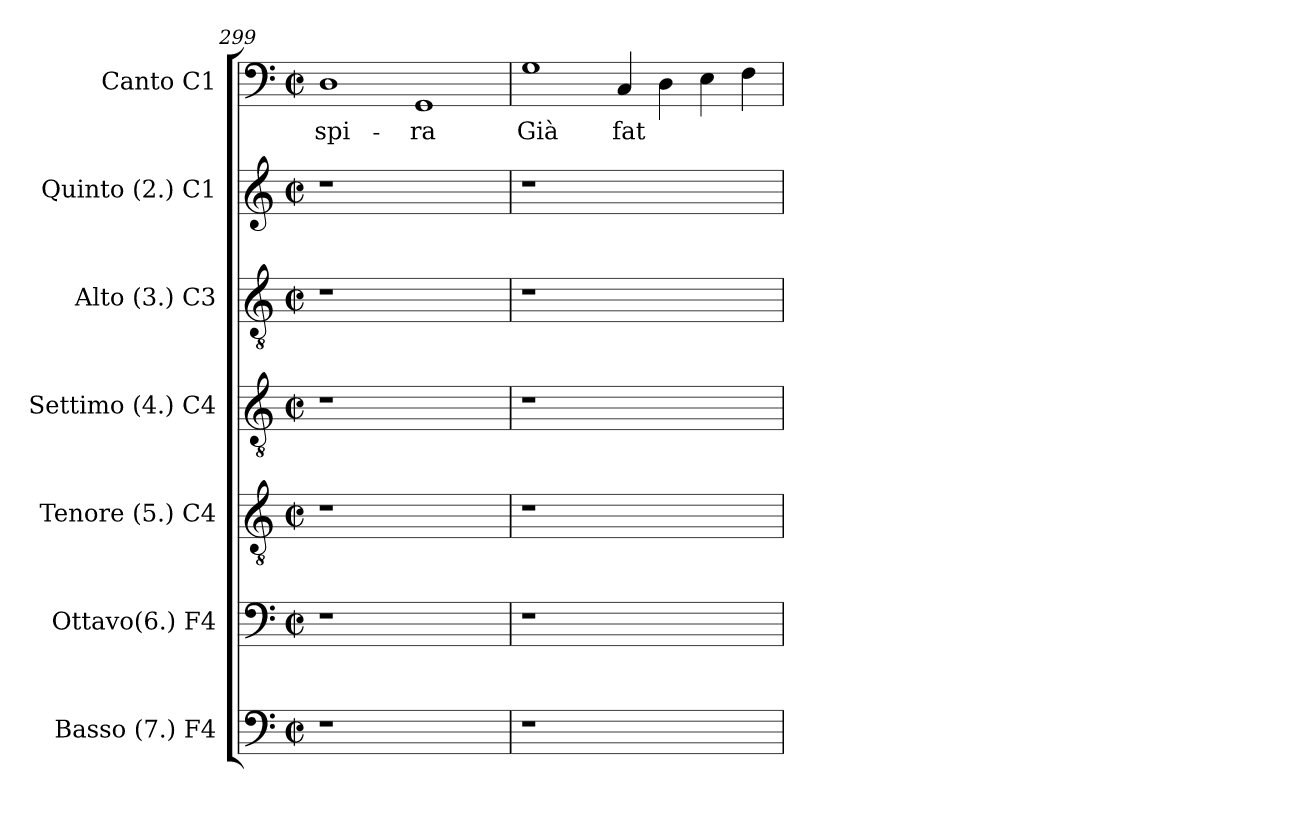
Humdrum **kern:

**kern	**kern	**kern	**kern	**kern	**kern	**kern	**text
*part7	*part6	*part5	*part4	*part3	*part2	*part1	*part1
*staff7	*staff6	*staff5	*staff4	*staff3	*staff2	*staff1	*staff1
*I"Basso (7.)  F4	*I"Ottavo(6.)  F4	*I"Tenore (5.)  C4	*I"Settimo (4.)  C4	*I"Alto (3.)  C3	*I"Quinto (2.)  C1	*I"Canto  C1	*
*	*	*I'T	*	*I'A	*	*I'C	*
*clefF4	*clefF4	*clefGv2	*clefGv2	*clefGv2	*clefG2	*clefF4	*
*k[]	*k[]	*k[]	*k[]	*k[]	*k[]	*k[]	*
*C:	*C:	*C:	*C:	*C:	*C:	*C:	*
*M2/2	*M2/2	*M2/2	*M2/2	*M2/2	*M2/2	*M2/2	*
*met(c|)	*met(c|)	*met(c|)	*met(c|)	*met(c|)	*met(c|)	*met(c|)	*
=299	=299	=299	=299	=299	=299	=299	=299
!	!	!	!	!	!	!	!LO:LY:b:cj
1r	1r	1r	1r	1r	1r	1D	-spi-
!	!	!	!	!	!	!	!LO:LY:b:cj
1ryy	1ryy	1ryy	1ryy	1ryy	1ryy	1GG	-ra
=300	=300	=300	=300	=300	=300	=300	=300
!	!	!	!	!	!	!	!LO:LY:b:cj
1r	1r	1r	1r	1r	1r	1G	Già
!	!	!	!	!	!	!	!LO:LY:b:cj
1ryy	1ryy	1ryy	1ryy	1ryy	1ryy	4C/	fat-
!	!	!	!	!	!	!	!LO:LY:b:cj
.	.	.	.	.	.	4D\	--
!	!	!	!	!	!	!	!LO:LY:b:cj
.	.	.	.	.	.	4E\	--
!	!	!	!	!	!	!	!LO:LY:b:cj
.	.	.	.	.	.	4F\	--
=	=	=	=	=	=	=	=
*-	*-	*-	*-	*-	*-	*-	*-
